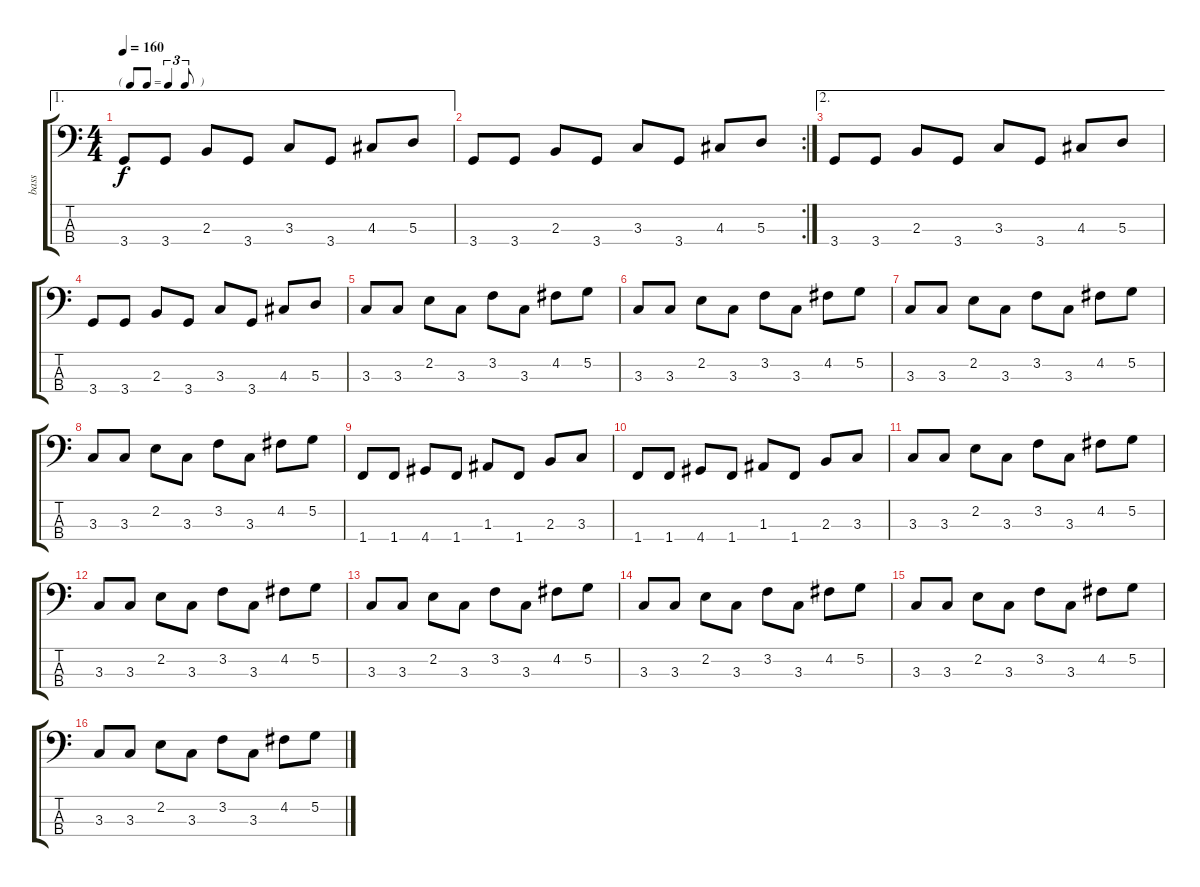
\track ("bass" "bass") {instrument electricbassfinger}
\staff {score tabs}
\tuning (G2 D2 A1 E1) {hide}
\ae 1
\ts (4 4)
\tf triplet8th
\tempo 160
\clef f4
\ks c
3.4.8{dy f} 3.4.8 2.3.8 3.4.8 3.3.8 3.4.8 4.3.8 5.3.8 |
\rc 2
3.4.8 3.4.8 2.3.8 3.4.8 3.3.8 3.4.8 4.3.8 5.3.8 |
\ae 2
3.4.8 3.4.8 2.3.8 3.4.8 3.3.8 3.4.8 4.3.8 5.3.8 |
3.4.8 3.4.8 2.3.8 3.4.8 3.3.8 3.4.8 4.3.8 5.3.8 |
3.3.8 3.3.8 2.2.8 3.3.8 3.2.8 3.3.8 4.2.8 5.2.8 |
3.3.8 3.3.8 2.2.8 3.3.8 3.2.8 3.3.8 4.2.8 5.2.8 |
3.3.8 3.3.8 2.2.8 3.3.8 3.2.8 3.3.8 4.2.8 5.2.8 |
3.3.8 3.3.8 2.2.8 3.3.8 3.2.8 3.3.8 4.2.8 5.2.8 |
1.4.8 1.4.8 4.4.8 1.4.8 1.3.8 1.4.8 2.3.8 3.3.8 |
1.4.8 1.4.8 4.4.8 1.4.8 1.3.8 1.4.8 2.3.8 3.3.8 |
3.3.8 3.3.8 2.2.8 3.3.8 3.2.8 3.3.8 4.2.8 5.2.8 |
3.3.8 3.3.8 2.2.8 3.3.8 3.2.8 3.3.8 4.2.8 5.2.8 |
3.3.8 3.3.8 2.2.8 3.3.8 3.2.8 3.3.8 4.2.8 5.2.8 |
3.3.8 3.3.8 2.2.8 3.3.8 3.2.8 3.3.8 4.2.8 5.2.8 |
3.3.8 3.3.8 2.2.8 3.3.8 3.2.8 3.3.8 4.2.8 5.2.8 |
3.3.8 3.3.8 2.2.8 3.3.8 3.2.8 3.3.8 4.2.8 5.2.8
